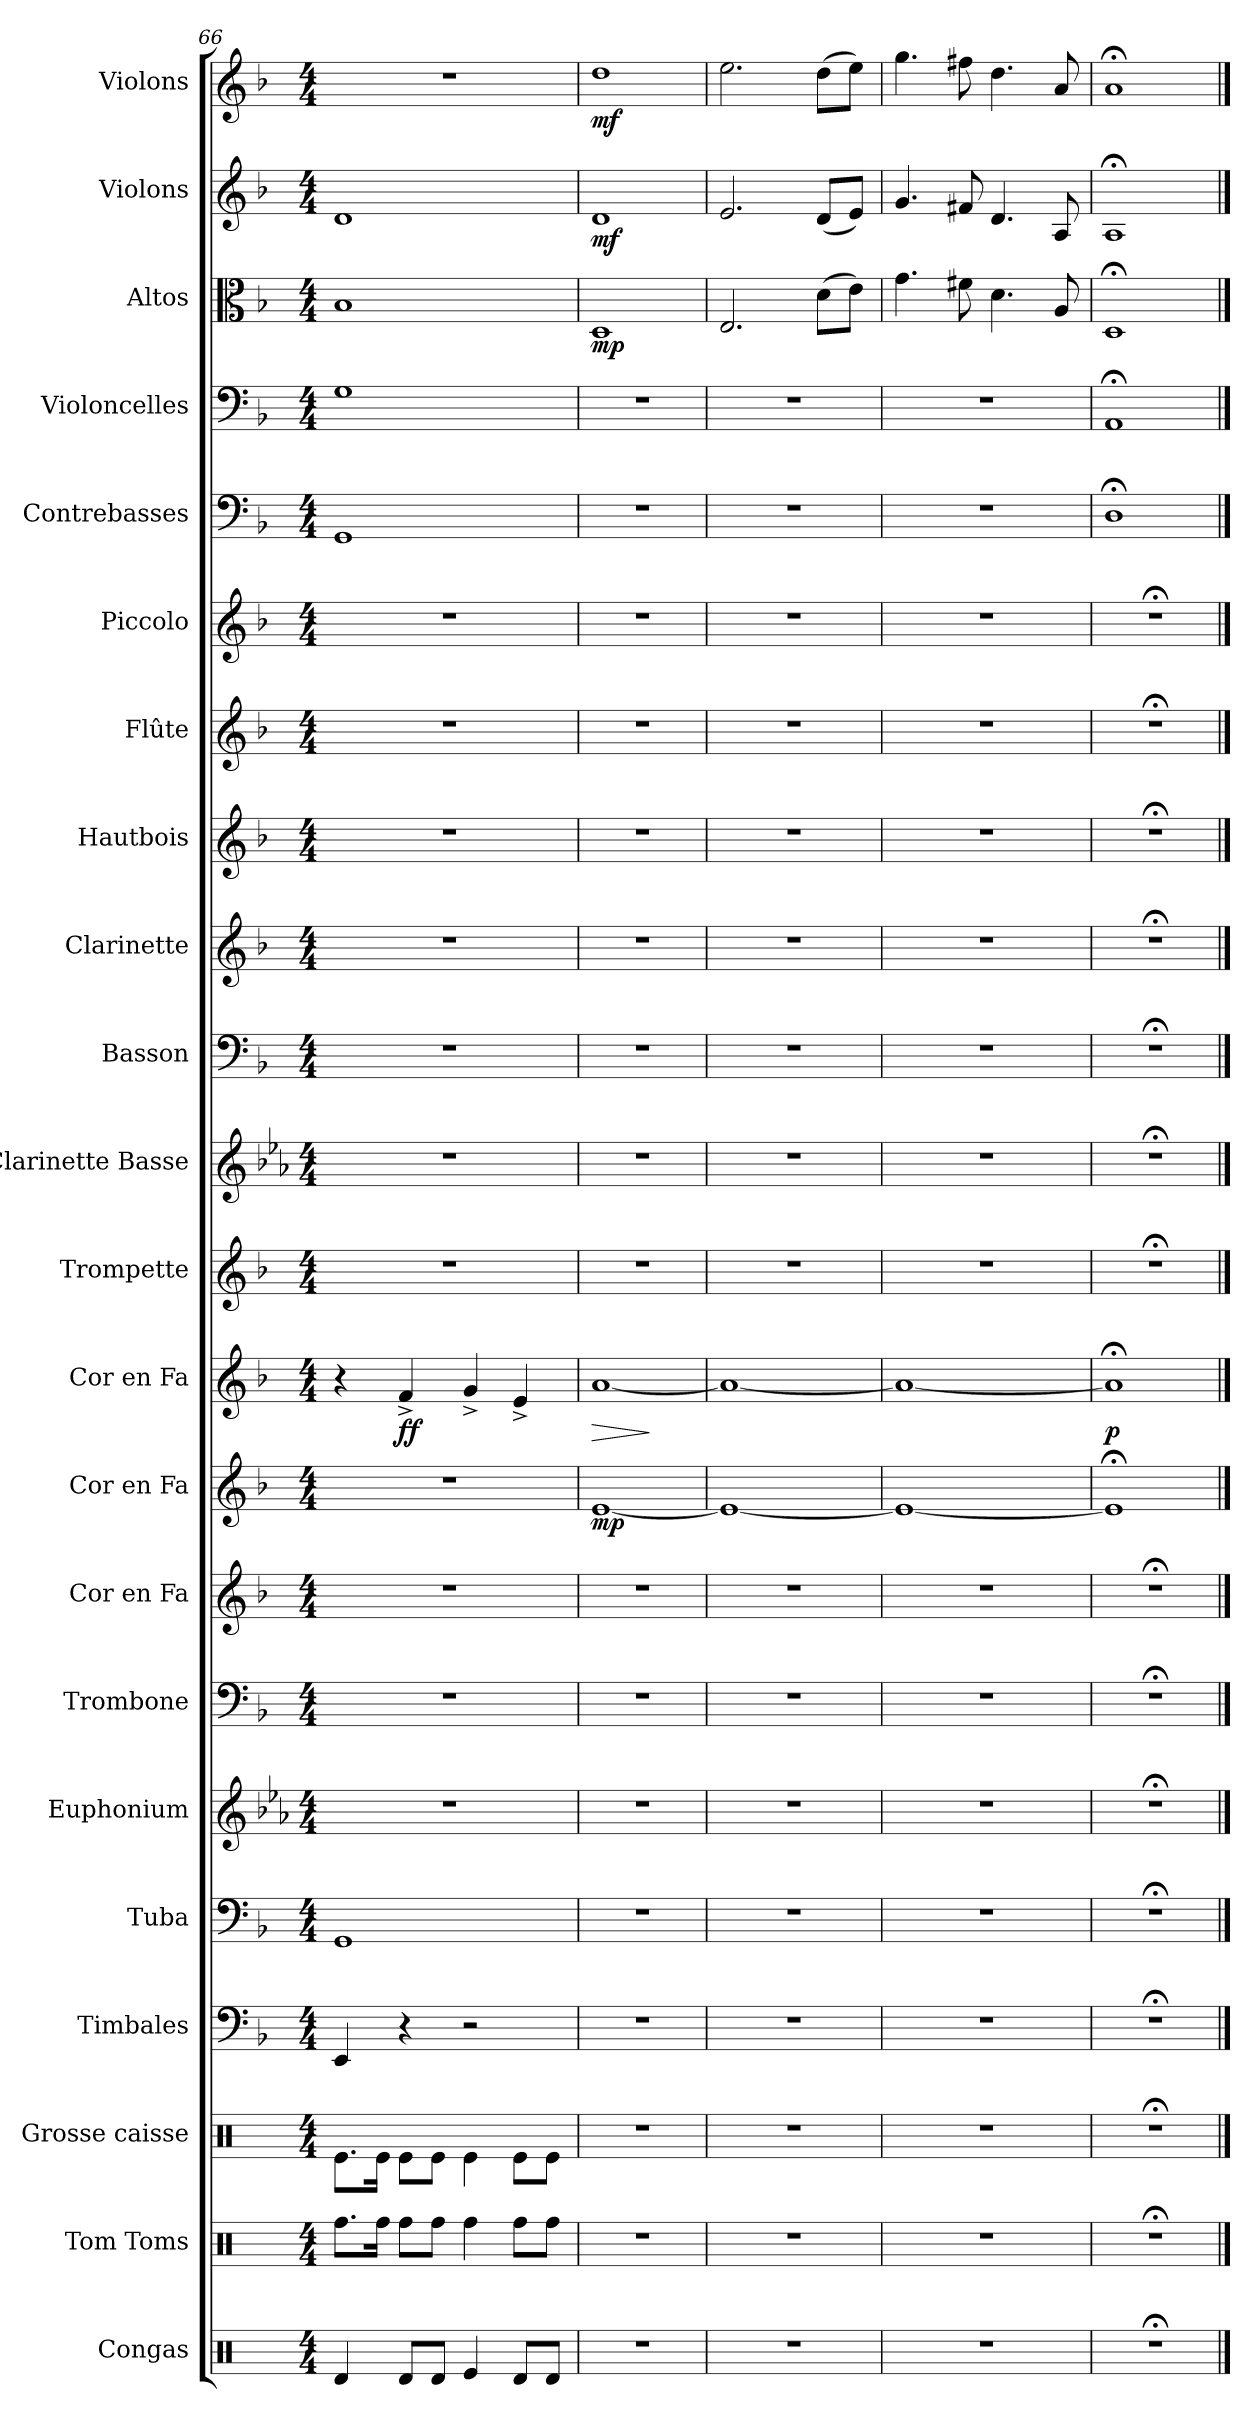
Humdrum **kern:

**kern	**kern	**kern	**kern	**kern	**kern	**kern	**kern	**kern	**dynam	**kern	**dynam	**kern	**kern	**kern	**kern	**kern	**kern	**kern	**kern	**kern	**kern	**dynam	**kern	**dynam	**kern	**dynam
*part22	*part21	*part20	*part19	*part18	*part17	*part16	*part15	*part14	*part14	*part13	*part13	*part12	*part11	*part10	*part9	*part8	*part7	*part6	*part5	*part4	*part3	*part3	*part2	*part2	*part1	*part1
*staff22	*staff21	*staff20	*staff19	*staff18	*staff17	*staff16	*staff15	*staff14	*staff14	*staff13	*staff13	*staff12	*staff11	*staff10	*staff9	*staff8	*staff7	*staff6	*staff5	*staff4	*staff3	*staff3	*staff2	*staff2	*staff1	*staff1
*I"Congas	*I"Tom Toms	*I"Grosse caisse	*I"Timbales	*I"Tuba	*I"Euphonium	*I"Trombone	*I"Cor en Fa	*I"Cor en Fa	*	*I"Cor en Fa	*	*I"Trompette	*I"Clarinette Basse	*I"Basson	*I"Clarinette	*I"Hautbois	*I"Flûte	*I"Piccolo	*I"Contrebasses	*I"Violoncelles	*I"Altos	*	*I"Violons	*	*I"Violons	*
*	*I'Toms	*I'Gr. C.	*I'Timb.	*I'Tba.	*I'Euph.	*I'Tbn.	*I'Cor Fa	*I'Cor Fa	*	*I'Cor Fa	*	*I'Tromp.	*I'Cl. basse	*I'Bsn.	*I'Cla.	*I'Htbs.	*I'Fl.	*I'Picc.	*I'Cbs.	*I'Vlcs	*I'Alt.	*	*I'Vlns.	*	*I'Vlns.	*
*clefX	*clefX	*clefX	*clefF4	*clefF4	*clefG2	*clefF4	*clefG2	*clefG2	*	*clefG2	*	*clefG2	*clefG2	*clefF4	*clefG2	*clefG2	*clefG2	*clefG2	*clefF4	*clefF4	*clefC3	*	*clefG2	*	*clefG2	*
*	*	*	*	*	*ITrd8c14	*	*ITrd4c7	*ITrd4c7	*	*ITrd4c7	*	*ITrd1c2	*ITrd8c14	*	*ITrd1c2	*	*	*ITrd-7c-12	*ITrd7c12	*	*	*	*	*	*	*
*k[]	*k[]	*k[]	*k[b-]	*k[b-]	*k[b-e-a-]	*k[b-]	*k[b-e-]	*k[b-e-]	*	*k[b-e-]	*	*k[b-e-a-]	*k[b-e-a-]	*k[b-]	*k[b-e-a-]	*k[b-]	*k[b-]	*k[b-]	*k[b-]	*k[b-]	*k[b-]	*	*k[b-]	*	*k[b-]	*
*M4/4	*M4/4	*M4/4	*M4/4	*M4/4	*M4/4	*M4/4	*M4/4	*M4/4	*	*M4/4	*	*M4/4	*M4/4	*M4/4	*M4/4	*M4/4	*M4/4	*M4/4	*M4/4	*M4/4	*M4/4	*	*M4/4	*	*M4/4	*
=66	=66	=66	=66	=66	=66	=66	=66	=66	=66	=66	=66	=66	=66	=66	=66	=66	=66	=66	=66	=66	=66	=66	=66	=66	=66	=66
4Rd/	8.Rff\L	8.Re\L	4EE/	1GG	1r	1r	1r	1r	.	4r	.	1r	1r	1r	1r	1r	1r	1r	1GGG	1G	1B-	.	1d	.	1r	.
.	16Rff\Jk	16Re\Jk	.	.	.	.	.	.	.	.	.	.	.	.	.	.	.	.	.	.	.	.	.	.	.	.
!	!	!	!	!	!	!	!	!	!	!	!LO:DY:b	!	!	!	!	!	!	!	!	!	!	!	!	!	!	!
8Rd/L	8Rff\L	8Re\L	4r	.	.	.	.	.	.	4B-^/	ff	.	.	.	.	.	.	.	.	.	.	.	.	.	.	.
8Rd/J	8Rff\J	8Re\J	.	.	.	.	.	.	.	.	.	.	.	.	.	.	.	.	.	.	.	.	.	.	.	.
4Re/	4Rff\	4Re\	2r	.	.	.	.	.	.	4c^/	.	.	.	.	.	.	.	.	.	.	.	.	.	.	.	.
8Rd/L	8Rff\L	8Re\L	.	.	.	.	.	.	.	4A^/	.	.	.	.	.	.	.	.	.	.	.	.	.	.	.	.
8Rd/J	8Rff\J	8Re\J	.	.	.	.	.	.	.	.	.	.	.	.	.	.	.	.	.	.	.	.	.	.	.	.
=67	=67	=67	=67	=67	=67	=67	=67	=67	=67	=67	=67	=67	=67	=67	=67	=67	=67	=67	=67	=67	=67	=67	=67	=67	=67	=67
!	!	!	!	!	!	!	!	!	!LO:DY:b	!	!LO:HP:b	!	!	!	!	!	!	!	!	!	!	!LO:DY:b	!	!LO:DY:b	!	!LO:DY:b
1r	1r	1r	1r	1r	1r	1r	1r	[1A	mp	[1d	>	1r	1r	1r	1r	1r	1r	1r	1r	1r	1D	mp	1d	mf	1dd	mf
.	.	.	.	.	.	.	.	.	.	.	]	.	.	.	.	.	.	.	.	.	.	.	.	.	.	.
=68	=68	=68	=68	=68	=68	=68	=68	=68	=68	=68	=68	=68	=68	=68	=68	=68	=68	=68	=68	=68	=68	=68	=68	=68	=68	=68
1r	1r	1r	1r	1r	1r	1r	1r	1A_	.	1d_	.	1r	1r	1r	1r	1r	1r	1r	1r	1r	2.E/	.	2.e/	.	2.ee\	.
.	.	.	.	.	.	.	.	.	.	.	.	.	.	.	.	.	.	.	.	.	(8d\L	.	(8d/L	.	(8dd\L	.
.	.	.	.	.	.	.	.	.	.	.	.	.	.	.	.	.	.	.	.	.	8e\J)	.	8e/J)	.	8ee\J)	.
=69	=69	=69	=69	=69	=69	=69	=69	=69	=69	=69	=69	=69	=69	=69	=69	=69	=69	=69	=69	=69	=69	=69	=69	=69	=69	=69
1r	1r	1r	1r	1r	1r	1r	1r	1A_	.	1d_	.	1r	1r	1r	1r	1r	1r	1r	1r	1r	4.g\	.	4.g/	.	4.gg\	.
.	.	.	.	.	.	.	.	.	.	.	.	.	.	.	.	.	.	.	.	.	8f#X\	.	8f#X/	.	8ff#X\	.
.	.	.	.	.	.	.	.	.	.	.	.	.	.	.	.	.	.	.	.	.	4.d\	.	4.d/	.	4.dd\	.
.	.	.	.	.	.	.	.	.	.	.	.	.	.	.	.	.	.	.	.	.	8A/	.	8A/	.	8a/	.
!!LO:PB:g=z
=70	=70	=70	=70	=70	=70	=70	=70	=70	=70	=70	=70	=70	=70	=70	=70	=70	=70	=70	=70	=70	=70	=70	=70	=70	=70	=70
!	!	!	!	!	!	!	!	!	!	!	!LO:DY:b	!	!	!	!	!	!	!	!	!	!	!	!	!	!	!
1r;<	1r;<	1r;<	1r;<	1r;<	1r;<	1r;<	1r;<	1A;<]	.	1d;<]	p	1r;<	1r;<	1r;<	1r;<	1r;<	1r;<	1r;<	1DD;<	1AA;<	1D;<	.	1A;<	.	1a;<	.
==	==	==	==	==	==	==	==	==	==	==	==	==	==	==	==	==	==	==	==	==	==	==	==	==	==	==
*-	*-	*-	*-	*-	*-	*-	*-	*-	*-	*-	*-	*-	*-	*-	*-	*-	*-	*-	*-	*-	*-	*-	*-	*-	*-	*-
